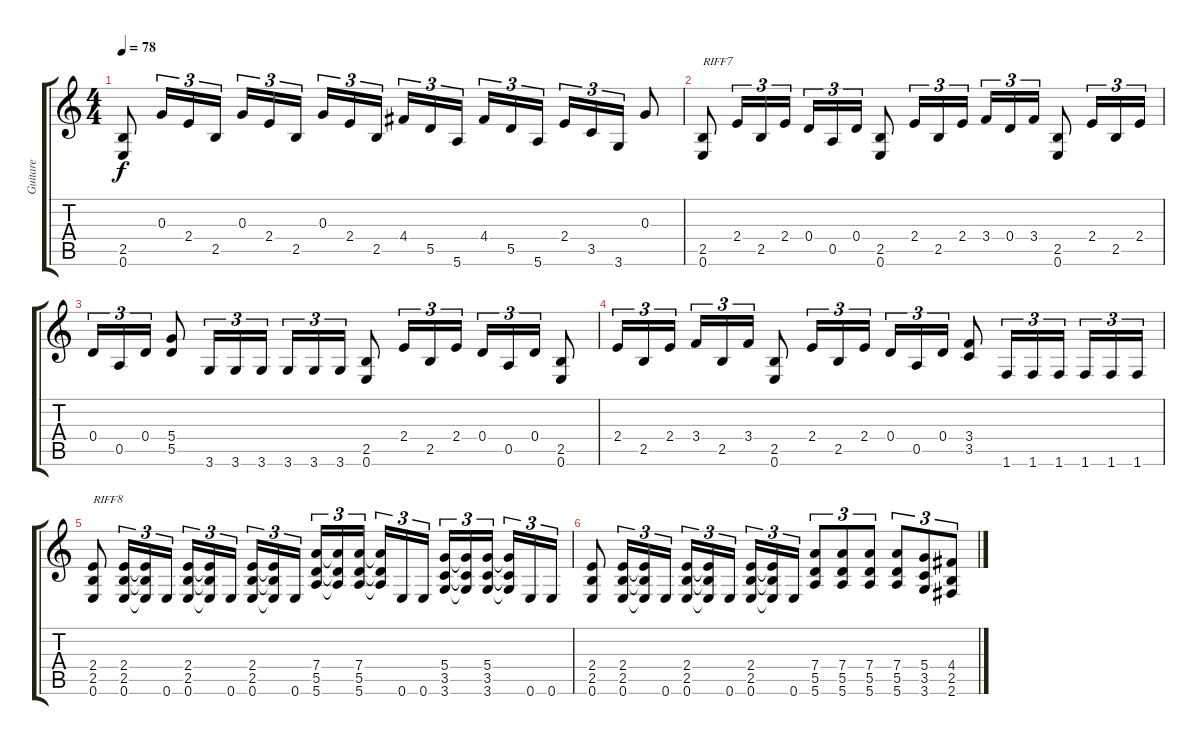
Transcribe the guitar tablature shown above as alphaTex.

\track ("Guitare" "Guitare") {instrument distortionguitar}
\staff {score tabs}
\tuning (E4 B3 G3 D3 A2 E2) {hide}
\ts (4 4)
\tempo 78
\clef g2
\ks c
(2.5 0.6).8{dy f} 0.3.16{tu (3 2)} 2.4.16{tu (3 2)} 2.5.16{tu (3 2)} 0.3.16{tu (3 2)} 2.4.16{tu (3 2)} 2.5.16{tu (3 2)} 0.3.16{tu (3 2)} 2.4.16{tu (3 2)} 2.5.16{tu (3 2)} 4.4.16{tu (3 2)} 5.5.16{tu (3 2)} 5.6.16{tu (3 2)} 4.4.16{tu (3 2)} 5.5.16{tu (3 2)} 5.6.16{tu (3 2)} 2.4.16{tu (3 2)} 3.5.16{tu (3 2)} 3.6.16{tu (3 2)} 0.3.8 |
(2.5 0.6).8{txt "RIFF7"} 2.4.16{tu (3 2)} 2.5.16{tu (3 2)} 2.4.16{tu (3 2)} 0.4.16{tu (3 2)} 0.5.16{tu (3 2)} 0.4.16{tu (3 2)} (2.5 0.6).8 2.4.16{tu (3 2)} 2.5.16{tu (3 2)} 2.4.16{tu (3 2)} 3.4.16{tu (3 2)} 0.4.16{tu (3 2)} 3.4.16{tu (3 2)} (2.5 0.6).8 2.4.16{tu (3 2)} 2.5.16{tu (3 2)} 2.4.16{tu (3 2)} |
0.4.16{tu (3 2)} 0.5.16{tu (3 2)} 0.4.16{tu (3 2)} (5.4 5.5).8 3.6.16{tu (3 2)} 3.6.16{tu (3 2)} 3.6.16{tu (3 2)} 3.6.16{tu (3 2)} 3.6.16{tu (3 2)} 3.6.16{tu (3 2)} (2.5 0.6).8 2.4.16{tu (3 2)} 2.5.16{tu (3 2)} 2.4.16{tu (3 2)} 0.4.16{tu (3 2)} 0.5.16{tu (3 2)} 0.4.16{tu (3 2)} (2.5 0.6).8 |
2.4.16{tu (3 2)} 2.5.16{tu (3 2)} 2.4.16{tu (3 2)} 3.4.16{tu (3 2)} 2.5.16{tu (3 2)} 3.4.16{tu (3 2)} (2.5 0.6).8 2.4.16{tu (3 2)} 2.5.16{tu (3 2)} 2.4.16{tu (3 2)} 0.4.16{tu (3 2)} 0.5.16{tu (3 2)} 0.4.16{tu (3 2)} (3.4 3.5).8 1.6.16{tu (3 2)} 1.6.16{tu (3 2)} 1.6.16{tu (3 2)} 1.6.16{tu (3 2)} 1.6.16{tu (3 2)} 1.6.16{tu (3 2)} |
(2.4 2.5 0.6).8{txt "RIFF8"} (2.4 2.5 0.6).16{tu (3 2)} (2.4{t} 2.5{t} 0.6{t}).16{tu (3 2)} 0.6.16{tu (3 2)} (2.4 2.5 0.6).16{tu (3 2)} (2.4{t} 2.5{t} 0.6{t}).16{tu (3 2)} 0.6.16{tu (3 2)} (2.4 2.5 0.6).16{tu (3 2)} (2.4{t} 2.5{t} 0.6{t}).16{tu (3 2)} 0.6.16{tu (3 2)} (7.4 5.5 5.6).16{tu (3 2)} (7.4{t} 5.5{t} 5.6{t}).16{tu (3 2)} (7.4 5.5 5.6).16{tu (3 2)} (7.4{t} 5.5{t} 5.6{t}).16{tu (3 2)} 0.6.16{tu (3 2)} 0.6.16{tu (3 2)} (5.4 3.5 3.6).16{tu (3 2)} (5.4{t} 3.5{t} 3.6{t}).16{tu (3 2)} (5.4 3.5 3.6).16{tu (3 2)} (5.4{t} 3.5{t} 3.6{t}).16{tu (3 2)} 0.6.16{tu (3 2)} 0.6.16{tu (3 2)} |
(2.4 2.5 0.6).8 (2.4 2.5 0.6).16{tu (3 2)} (2.4{t} 2.5{t} 0.6{t}).16{tu (3 2)} 0.6.16{tu (3 2)} (2.4 2.5 0.6).16{tu (3 2)} (2.4{t} 2.5{t} 0.6{t}).16{tu (3 2)} 0.6.16{tu (3 2)} (2.4 2.5 0.6).16{tu (3 2)} (2.4{t} 2.5{t} 0.6{t}).16{tu (3 2)} 0.6.16{tu (3 2)} (7.4 5.5 5.6).8{tu (3 2)} (7.4 5.5 5.6).8{tu (3 2)} (7.4 5.5 5.6).8{tu (3 2)} (7.4 5.5 5.6).8{tu (3 2)} (5.4 3.5 3.6).8{tu (3 2)} (4.4 2.5 2.6).8{tu (3 2)}
